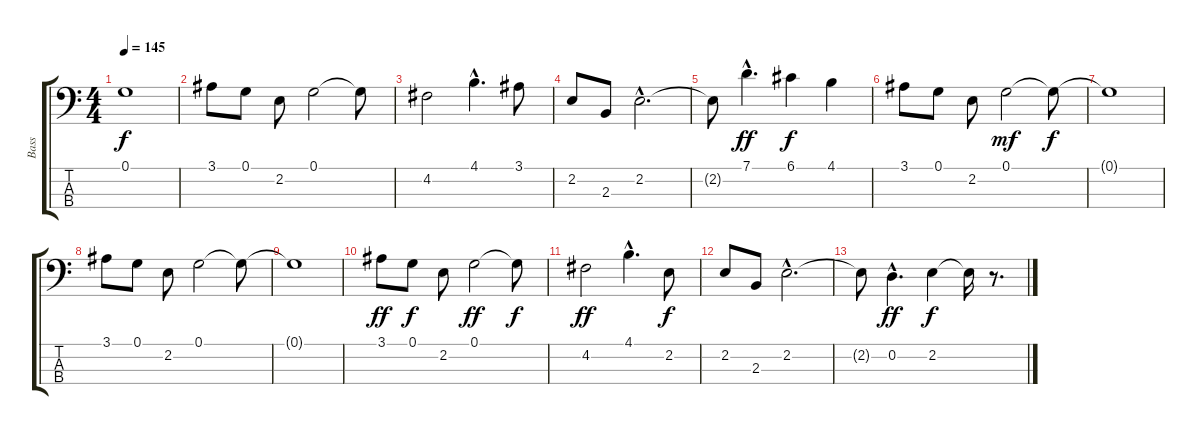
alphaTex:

\track ("Bass" "Bass") {instrument electricbassfinger}
\staff {score tabs}
\tuning (G2 D2 A1 E1) {hide}
\ts (4 4)
\tempo 145
\clef f4
\ks c
0.1{t}.1{dy f} |
3.1.8 0.1.8 2.2.8 0.1.2 0.1{t}.8 |
4.2.2 4.1{hac}.4{d} 3.1.8 |
2.2.8 2.3.8 2.2{hac}.2{d} |
2.2{t}.8 7.1{hac}.4{d dy ff} 6.1.4{dy f} 4.1.4 |
3.1.8 0.1.8 2.2.8 0.1.2{dy mf} 0.1{t}.8{dy f} |
0.1{t}.1 |
3.1.8 0.1.8 2.2.8 0.1.2 0.1{t}.8 |
0.1{t}.1 |
3.1.8{dy ff} 0.1.8{dy f} 2.2.8 0.1.2{dy ff} 0.1{t}.8{dy f} |
4.2.2{dy ff} 4.1{hac}.4{d} 2.2.8{dy f} |
2.2.8 2.3.8 2.2{hac}.2{d} |
2.2{t}.8 0.2{hac}.4{d dy ff} 2.2.4{dy f} 2.2{t}.16 r.8{d}
